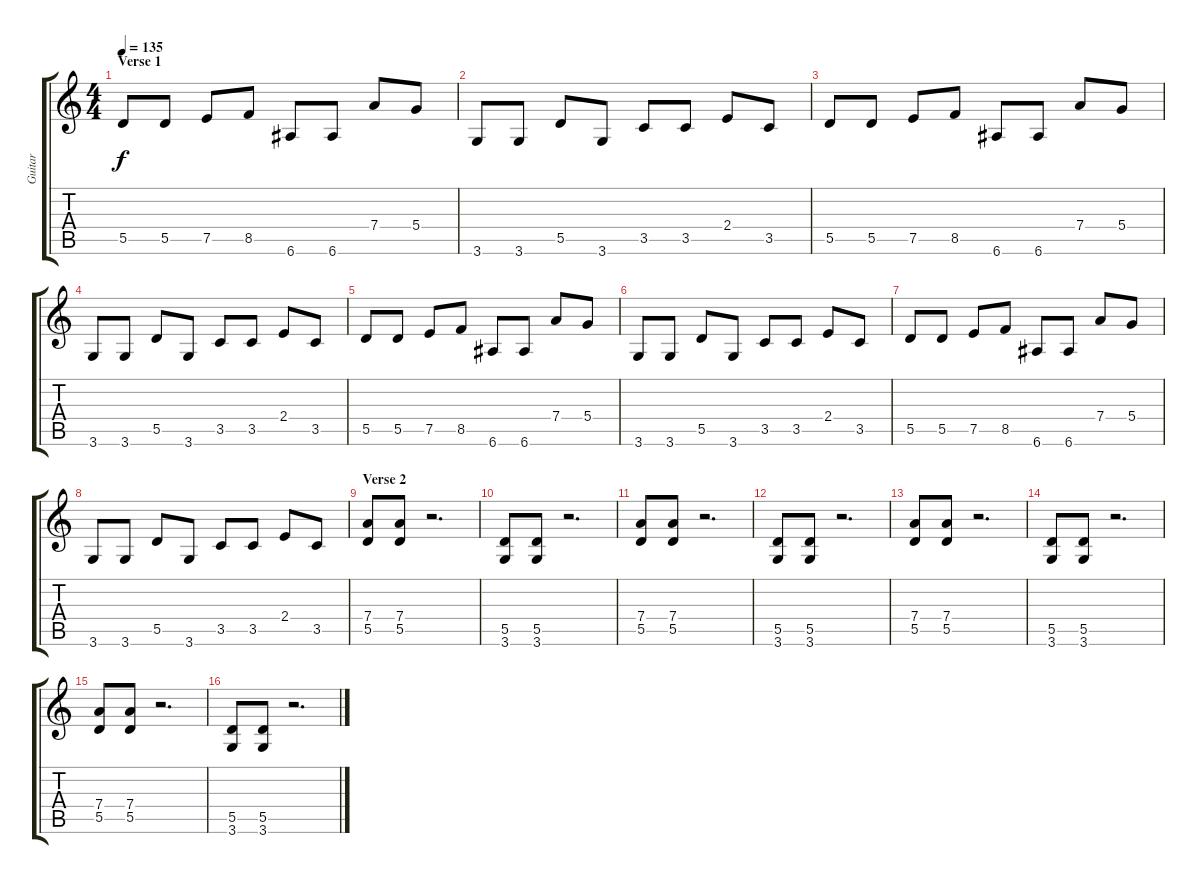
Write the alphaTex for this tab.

\track ("Guitar" "Guitar") {instrument distortionguitar}
\staff {score tabs}
\tuning (E4 B3 G3 D3 A2 E2) {hide}
\ts (4 4)
\section ("" "Verse 1")
\tempo 135
\clef g2
\ks c
5.5.8{dy f instrument distortionguitar} 5.5.8 7.5.8 8.5.8 6.6.8 6.6.8 7.4.8 5.4.8 |
3.6.8 3.6.8 5.5.8 3.6.8 3.5.8 3.5.8 2.4.8 3.5.8 |
5.5.8 5.5.8 7.5.8 8.5.8 6.6.8 6.6.8 7.4.8 5.4.8 |
3.6.8 3.6.8 5.5.8 3.6.8 3.5.8 3.5.8 2.4.8 3.5.8 |
5.5.8 5.5.8 7.5.8 8.5.8 6.6.8 6.6.8 7.4.8 5.4.8 |
3.6.8 3.6.8 5.5.8 3.6.8 3.5.8 3.5.8 2.4.8 3.5.8 |
5.5.8 5.5.8 7.5.8 8.5.8 6.6.8 6.6.8 7.4.8 5.4.8 |
3.6.8 3.6.8 5.5.8 3.6.8 3.5.8 3.5.8 2.4.8 3.5.8 |
\section ("" "Verse 2")
(7.4 5.5).8 (7.4 5.5).8 r.2{d} |
(5.5 3.6).8 (5.5 3.6).8 r.2{d} |
(7.4 5.5).8 (7.4 5.5).8 r.2{d} |
(5.5 3.6).8 (5.5 3.6).8 r.2{d} |
(7.4 5.5).8 (7.4 5.5).8 r.2{d} |
(5.5 3.6).8 (5.5 3.6).8 r.2{d} |
(7.4 5.5).8 (7.4 5.5).8 r.2{d} |
(5.5 3.6).8 (5.5 3.6).8 r.2{d}
